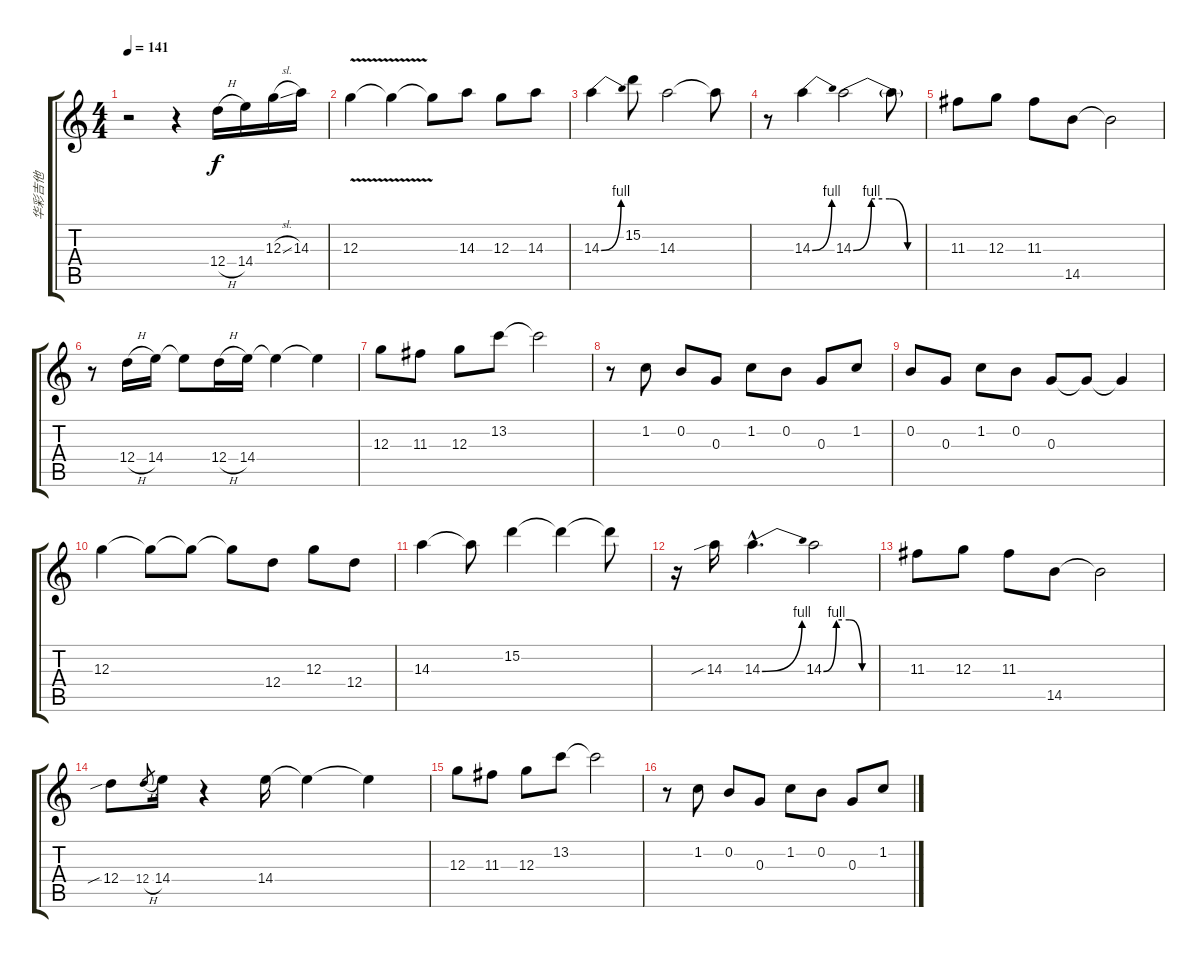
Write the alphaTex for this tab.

\track ("华彩吉他" "华彩吉他") {instrument distortionguitar}
\staff {score tabs}
\tuning (E4 B3 G3 D3 A2 E2) {hide}
\ts (4 4)
\tempo 141
\clef g2
\ks c
r.2{dy f instrument distortionguitar} r.4 12.4{h}.16{volume 16} 14.4.16 12.3{sl}.16 14.3.16 |
12.3{v}.4 12.3{t}.4 12.3{t}.8 14.3.8 12.3.8 14.3.8 |
14.3{be (bend 0 0 60 4)}.4 15.2.8 14.3.2 14.3{t}.8 |
r.8 14.3{be (bend 0 0 60 4)}.4 14.3{be (custom 0 0 15 4 30 4 45 0 60 0)}.2 14.3{t}.8 |
11.3.8 12.3.8 11.3.8 14.5.8 14.5{t}.2 |
r.8 12.4{h}.16 14.4.16 14.4{t}.8 12.4{h}.16 14.4.16 14.4{t}.4 14.4{t}.4 |
12.3.8 11.3.8 12.3.8 13.2.8 13.2{t}.2 |
r.8 1.2.8 0.2.8 0.3.8 1.2.8 0.2.8 0.3.8 1.2.8 |
0.2.8 0.3.8 1.2.8 0.2.8 0.3.8 0.3{t}.8 0.3{t}.4 |
12.3.4 12.3{t}.8 12.3{t}.8 12.3{t}.8 12.4.8 12.3.8 12.4.8 |
14.3.4 14.3{t}.8 15.2.4 15.2{t}.4 15.2{t}.8 |
r.16 14.3{sib}.16 14.3{be (bend 0 0 60 4) hac}.4{d} 14.3{be (custom 0 0 15 4 30 4 45 0 60 0)}.2 |
11.3.8 12.3.8 11.3.8 14.5.8 14.5{t}.2 |
12.4{sib}.8 12.4{h}.8{gr} 14.4.16 r.4 14.4.16 14.4{t}.4 14.4{t}.4 |
12.3.8 11.3.8 12.3.8 13.2.8 13.2{t}.2 |
r.8 1.2.8 0.2.8 0.3.8 1.2.8 0.2.8 0.3.8 1.2.8
